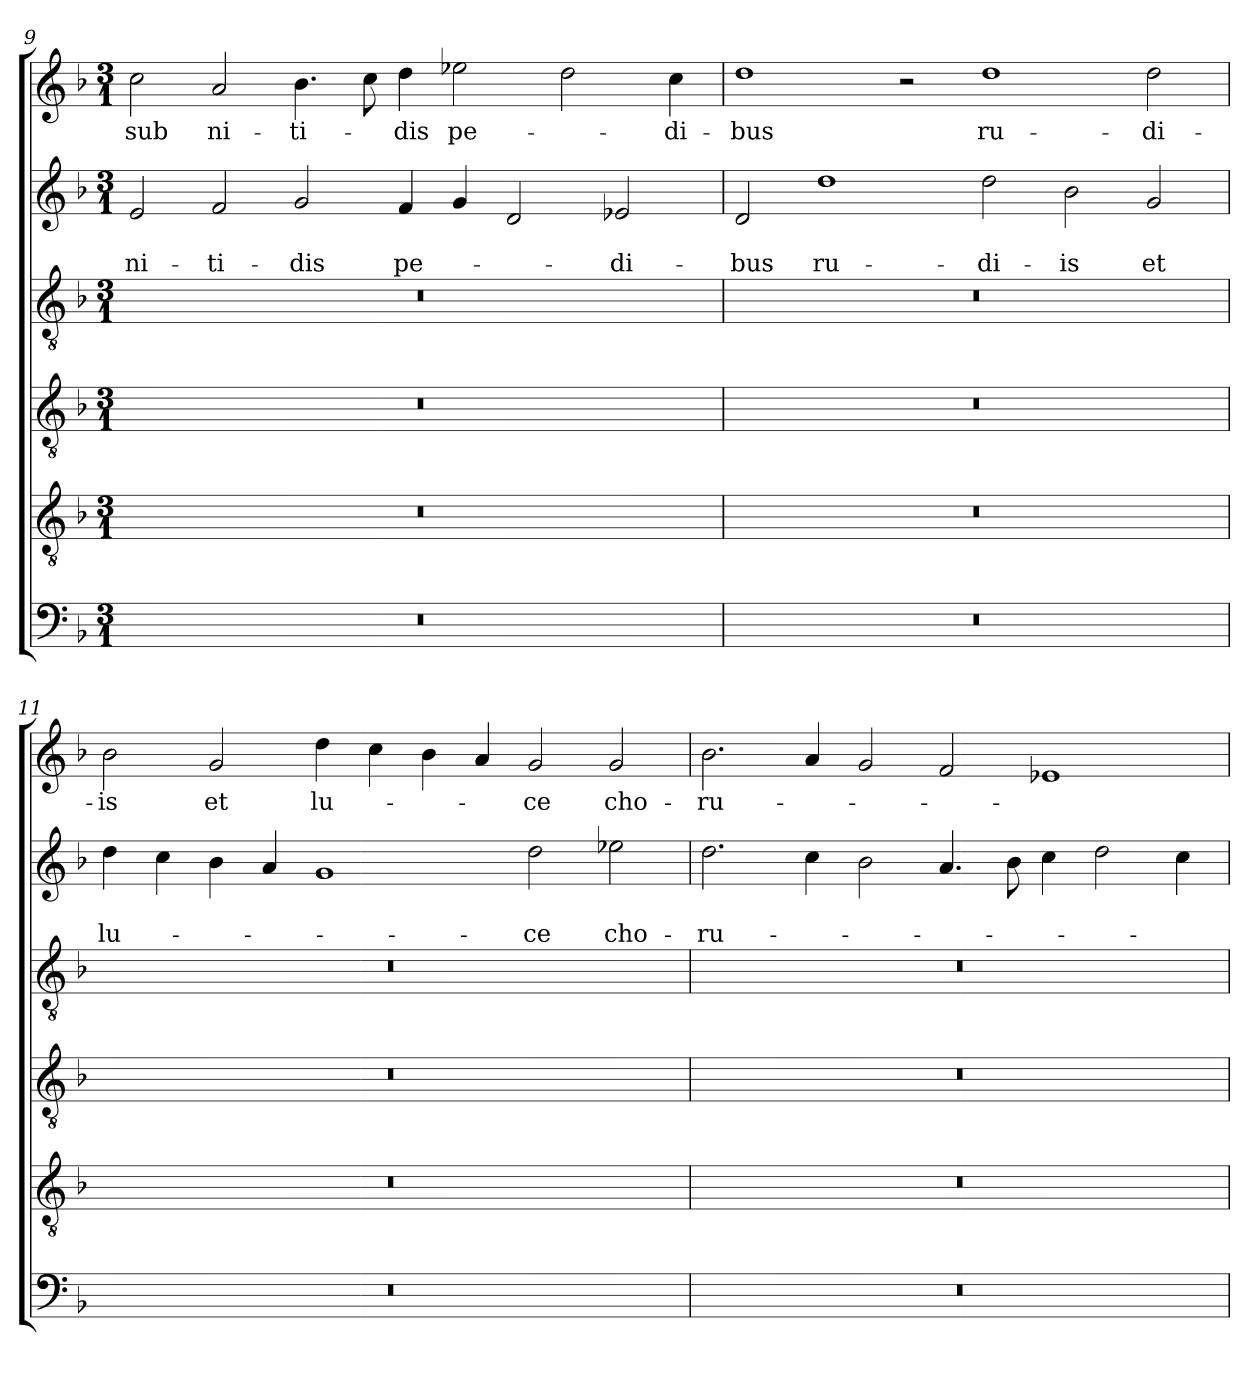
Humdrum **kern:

**kern	**kern	**kern	**kern	**kern	**text	**text	**kern	**text
*part6	*part5	*part4	*part3	*part2	*part2	*part2	*part1	*part1
*staff6	*staff5	*staff4	*staff3	*staff2	*staff2	*staff2	*staff1	*staff1
*clefF4	*clefGv2	*clefGv2	*clefGv2	*clefG2	*	*	*clefG2	*
*k[b-]	*k[b-]	*k[b-]	*k[b-]	*k[b-]	*	*	*k[b-]	*
*F:	*F:	*F:	*F:	*F:	*	*	*F:	*
*M3/1	*M3/1	*M3/1	*M3/1	*M3/1	*	*	*M3/1	*
=9	=9	=9	=9	=9	=9	=9	=9	=9
!	!	!	!	!	!	!LO:LY:b	!	!LO:LY:b
0.r	0.r	0.r	0.r	2e/	.	ni-	2cc\	sub
!	!	!	!	!	!	!LO:LY:b	!	!LO:LY:b
.	.	.	.	2f/	.	-ti-	2a/	ni-
!	!	!	!	!	!	!LO:LY:b	!	!LO:LY:b
.	.	.	.	2g/	.	-dis	4.b-\	-ti-
.	.	.	.	.	.	.	8cc\	.
!	!	!	!	!	!	!LO:LY:b	!	!LO:LY:b
.	.	.	.	4f/	.	pe-	4dd\	-dis
!	!	!	!	!	!	!	!	!LO:LY:b
.	.	.	.	4g/	.	.	2ee-X\	pe-
.	.	.	.	2d/	.	.	.	.
.	.	.	.	.	.	.	2dd\	.
!	!	!	!	!	!	!LO:LY:b	!	!
.	.	.	.	2e-/	.	-di-	.	.
!	!	!	!	!	!	!	!	!LO:LY:b
.	.	.	.	.	.	.	4cc\	-di-
!!LO:LB:g=z
=10	=10	=10	=10	=10	=10	=10	=10	=10
!	!	!	!	!	!	!LO:LY:b	!	!LO:LY:b
0.r	0.r	0.r	0.r	2d/	.	-bus	1dd	-bus
!	!	!	!	!	!	!LO:LY:b	!	!
.	.	.	.	1dd	.	ru-	.	.
.	.	.	.	.	.	.	2r	.
!	!	!	!	!	!	!LO:LY:b	!	!LO:LY:b
.	.	.	.	2dd\	.	-di-	1dd	ru-
!	!	!	!	!	!	!LO:LY:b	!	!
.	.	.	.	2b-\	.	-is	.	.
!	!	!	!	!	!	!LO:LY:b	!	!LO:LY:b
.	.	.	.	2g/	.	et	2dd\	-di-
=11	=11	=11	=11	=11	=11	=11	=11	=11
!	!	!	!	!	!	!LO:LY:b	!	!LO:LY:b
0.r	0.r	0.r	0.r	4dd\	.	lu-	2b-\	-is
.	.	.	.	4cc\	.	.	.	.
!	!	!	!	!	!	!	!	!LO:LY:b
.	.	.	.	4b-\	.	.	2g/	et
.	.	.	.	4a/	.	.	.	.
!	!	!	!	!	!	!	!	!LO:LY:b
.	.	.	.	1g	.	.	4dd\	lu-
.	.	.	.	.	.	.	4cc\	.
.	.	.	.	.	.	.	4b-\	.
.	.	.	.	.	.	.	4a/	.
!	!	!	!	!	!	!LO:LY:b	!	!LO:LY:b
.	.	.	.	2dd\	.	-ce	2g/	-ce
!	!	!	!	!	!	!LO:LY:b	!	!LO:LY:b
.	.	.	.	2ee-\	.	cho-	2g/	cho-
=12	=12	=12	=12	=12	=12	=12	=12	=12
!	!	!	!	!	!	!LO:LY:b	!	!LO:LY:b
0.r	0.r	0.r	0.r	2.dd\	.	-ru-	2.b-\	-ru-
.	.	.	.	4cc\	.	.	4a/	.
.	.	.	.	2b-\	.	.	2g/	.
.	.	.	.	4.a/	.	.	2f/	.
.	.	.	.	8b-\	.	.	.	.
.	.	.	.	4cc\	.	.	1e-	.
.	.	.	.	2dd\	.	.	.	.
.	.	.	.	4cc\	.	.	.	.
=	=	=	=	=	=	=	=	=
*-	*-	*-	*-	*-	*-	*-	*-	*-
